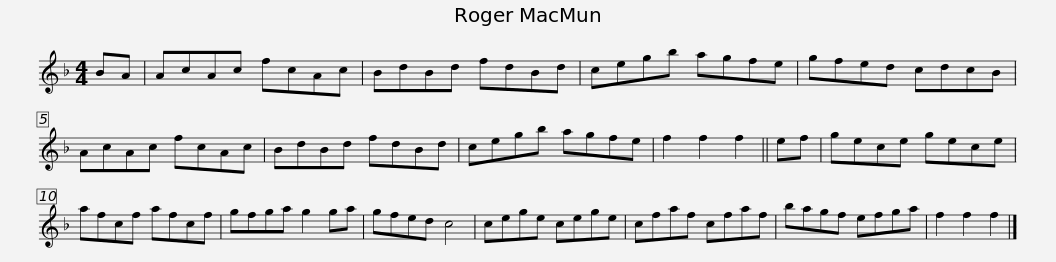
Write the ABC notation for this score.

X:1
L:1/8
M:4/4
I:linebreak $
K:F
V:1 treble
V:1
 BA | AcAc fcAc | BdBd fdBd | cegb agfe | gfed cdcB | %5
 AcAc fcAc |$ BdBd fdBd | cegb agfe | f2 f2 f2 || ef | %10
 gece gece | afcf afcf | gfga g2 ga |$ gfed c4 | cege cege | %15
 cfaf cfaf | bagf efga | f2 f2 f2 |] %18
